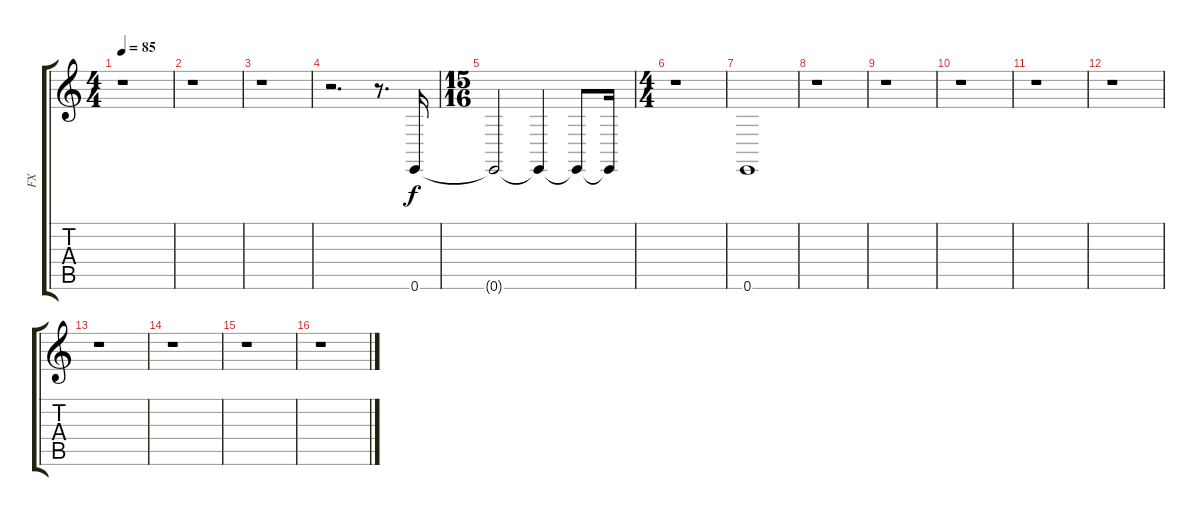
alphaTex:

\track ("FX" "FX") {instrument seashore}
\staff {score tabs}
\tuning (E4 B3 G3 D3 A2 E2) {hide}
\ts (4 4)
\tempo 85
\clef g2
\ks c
r.1{dy f} |
r.1 |
r.1 |
r.2{d volume 5 instrument seashore} r.8{d} 0.6.16{volume 6} |
\ts (15 16)
0.6{t}.2 0.6{t}.4 0.6{t}.8 0.6{t}.16 |
\ts (4 4)
r.1 |
0.6.1 |
r.1 |
r.1 |
r.1 |
r.1 |
r.1 |
r.1 |
r.1 |
r.1 |
r.1
